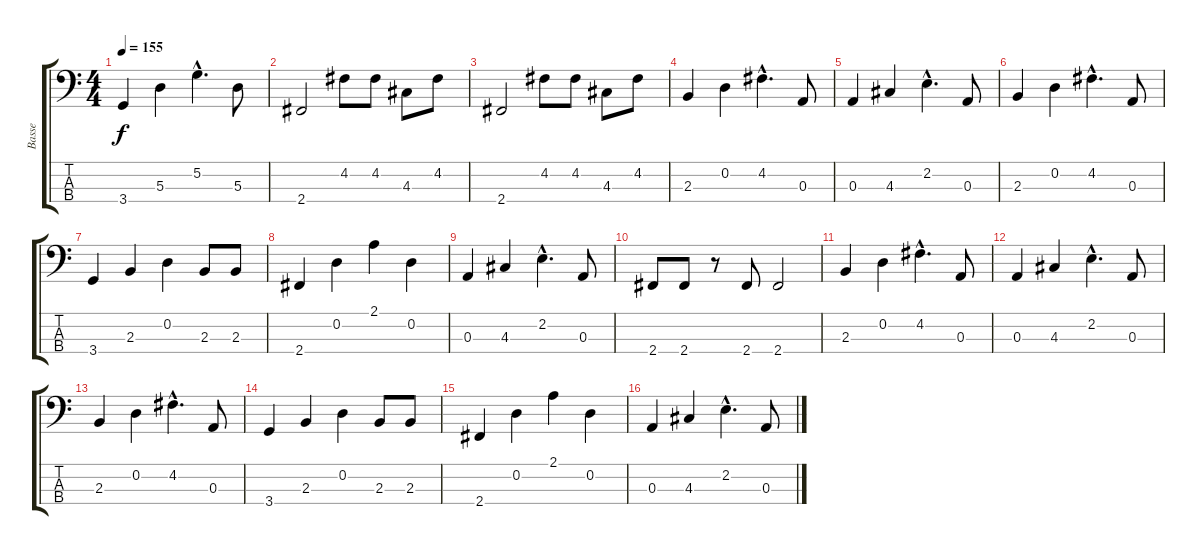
\track ("Basse" "Basse") {instrument acousticbass}
\staff {score tabs}
\tuning (G2 D2 A1 E1) {hide}
\ts (4 4)
\tempo 155
\clef f4
\ks c
3.4.4{dy f} 5.3.4 5.2{hac}.4{d} 5.3.8 |
2.4.2 4.2.8 4.2.8 4.3.8 4.2.8 |
2.4.2 4.2.8 4.2.8 4.3.8 4.2.8 |
2.3.4 0.2.4 4.2{hac}.4{d} 0.3.8 |
0.3.4 4.3.4 2.2{hac}.4{d} 0.3.8 |
2.3.4 0.2.4 4.2{hac}.4{d} 0.3.8 |
3.4.4 2.3.4 0.2.4 2.3.8 2.3.8 |
2.4.4 0.2.4 2.1.4 0.2.4 |
0.3.4 4.3.4 2.2{hac}.4{d} 0.3.8 |
2.4.8 2.4.8 r.8 2.4.8 2.4.2 |
2.3.4 0.2.4 4.2{hac}.4{d} 0.3.8 |
0.3.4 4.3.4 2.2{hac}.4{d} 0.3.8 |
2.3.4 0.2.4 4.2{hac}.4{d} 0.3.8 |
3.4.4 2.3.4 0.2.4 2.3.8 2.3.8 |
2.4.4 0.2.4 2.1.4 0.2.4 |
0.3.4 4.3.4 2.2{hac}.4{d} 0.3.8
